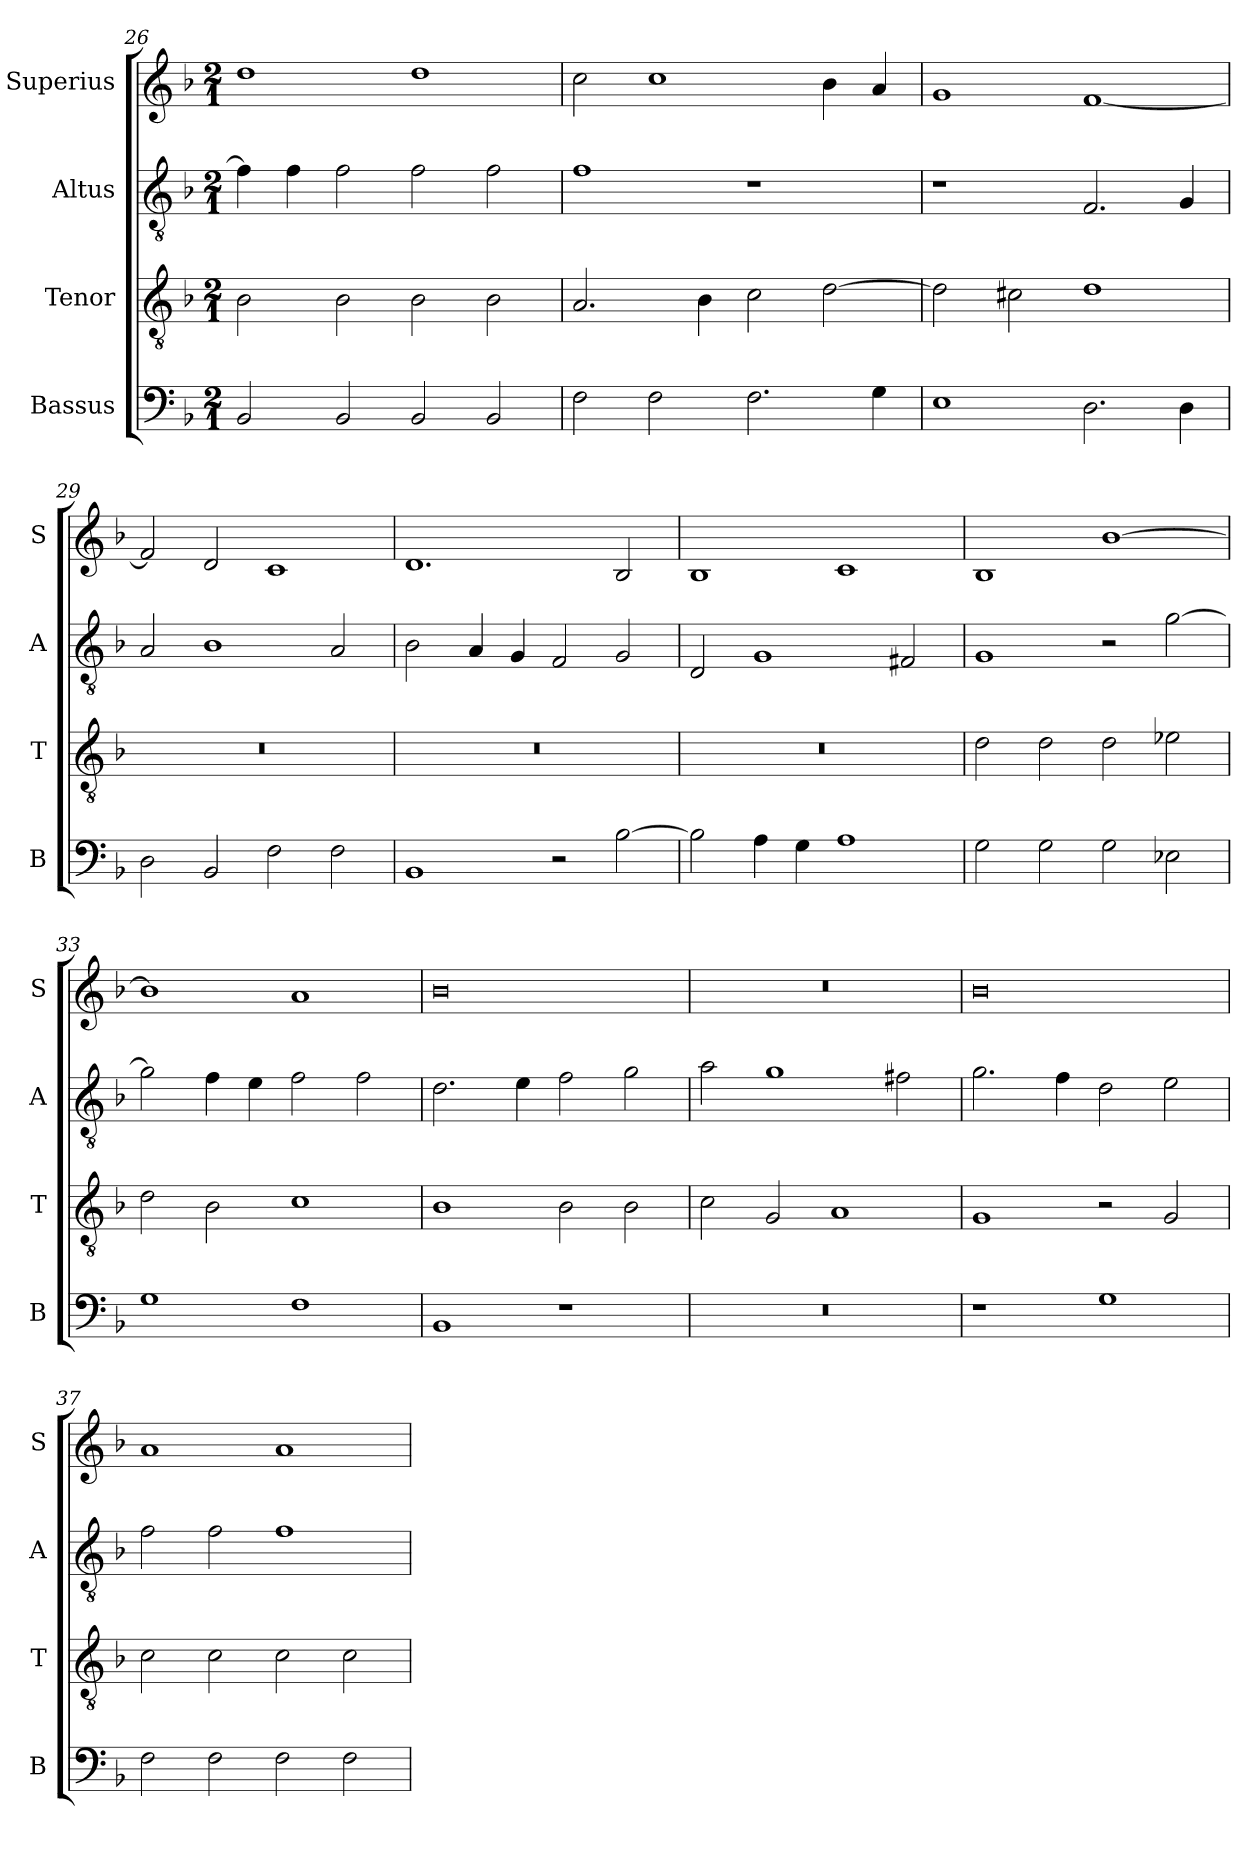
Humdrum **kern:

**kern	**kern	**kern	**kern
*part4	*part3	*part2	*part1
*staff4	*staff3	*staff2	*staff1
*I"Bassus	*I"Tenor	*I"Altus	*I"Superius
*I'B	*I'T	*I'A	*I'S
*clefF4	*clefGv2	*clefGv2	*clefG2
*k[b-]	*k[b-]	*k[b-]	*k[b-]
*M2/1	*M2/1	*M2/1	*M2/1
=26	=26	=26	=26
2BB-	2B-	4f]	1dd
.	.	4f	.
2BB-	2B-	2f	.
2BB-	2B-	2f	1dd
2BB-	2B-	2f	.
=27	=27	=27	=27
2F	2.A	1f	2cc
2F	.	.	1cc
.	4B-	.	.
2.F	2c	1r	.
.	[2d	.	4b-
4G	.	.	4a
=28	=28	=28	=28
1E	2d]	1r	1g
.	2c#X	.	.
2.D	1d	2.F	[1f
4D	.	4G	.
=29	=29	=29	=29
2D	0r	2A	2f]
2BB-	.	1B-	2d
2F	.	.	1c
2F	.	2A	.
=30	=30	=30	=30
1BB-	0r	2B-	1.d
.	.	4A	.
.	.	4G	.
2r	.	2F	.
[2B-	.	2G	2B-
=31	=31	=31	=31
2B-]	0r	2D	1B-
4A	.	1G	.
4G	.	.	.
1A	.	.	1c
.	.	2F#X	.
=32	=32	=32	=32
2G	2d	1G	1B-
2G	2d	.	.
2G	2d	2r	[1b-
2E-X	2e-X	[2g	.
=33	=33	=33	=33
1G	2d	2g]	1b-]
.	2B-	4f	.
.	.	4e	.
1F	1c	2f	1a
.	.	2f	.
=34	=34	=34	=34
1BB-	1B-	2.d	0b-
.	.	4e	.
1r	2B-	2f	.
.	2B-	2g	.
=35	=35	=35	=35
0r	2c	2a	0r
.	2G	1g	.
.	1A	.	.
.	.	2f#X	.
=36	=36	=36	=36
1r	1G	2.g	0b-
.	.	4f	.
1G	2r	2d	.
.	2G	2e	.
=37	=37	=37	=37
2F	2c	2f	1a
2F	2c	2f	.
2F	2c	1f	1a
2F	2c	.	.
=	=	=	=
*-	*-	*-	*-
